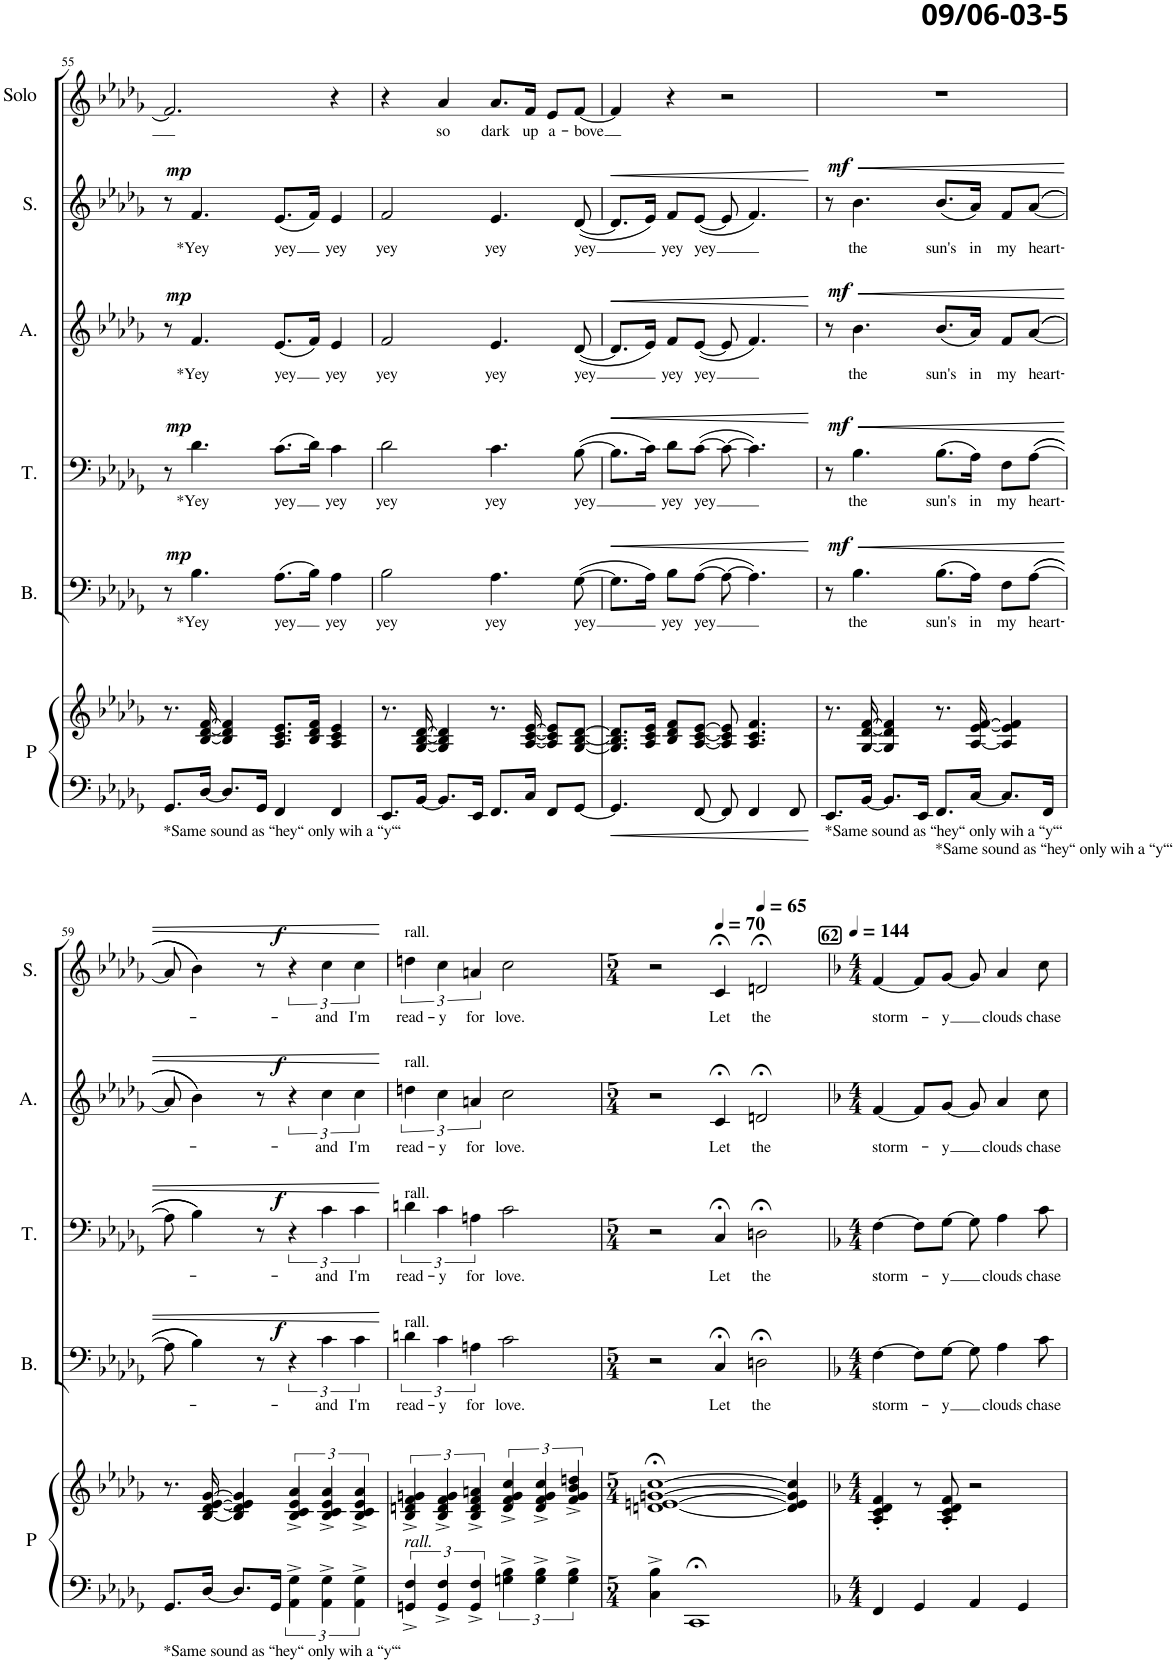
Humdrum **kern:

**kern	**kern	**kern	**text	**dynam	**kern	**text	**dynam	**kern	**text	**dynam	**kern	**text	**dynam	**kern	**text
*part6	*part6	*part5	*part5	*part5	*part4	*part4	*part4	*part3	*part3	*part3	*part2	*part2	*part2	*part1	*part1
*staff7	*staff6	*staff5	*staff5	*staff5	*staff4	*staff4	*staff4	*staff3	*staff3	*staff3	*staff2	*staff2	*staff2	*staff1	*staff1
*I"Piano	*	*I"Bas	*	*	*I"Tenor	*	*	*I"Alt	*	*	*I"Sopr.	*	*	*I"Solo	*
*I'P	*	*I'B.	*	*	*I'T.	*	*	*I'A.	*	*	*I'S.	*	*	*I'Solo	*
!!LO:PB:g=z
*clefF4	*clefG2	*clefF4	*	*	*clefF4	*	*	*clefG2	*	*	*clefG2	*	*	*clefG2	*
*	*	*	*	*	*	*	*	*	*	*	*	*	*	*Trd1c2	*
*k[b-e-a-d-g-]	*k[b-e-a-d-g-]	*k[b-e-a-d-g-]	*	*	*k[b-e-a-d-g-]	*	*	*k[b-e-a-d-g-]	*	*	*k[b-e-a-d-g-]	*	*	*k[b-e-a-d-g-]	*
*M4/4	*M4/4	*M4/4	*	*	*M4/4	*	*	*M4/4	*	*	*M4/4	*	*	*M4/4	*
*met(c)	*met(c)	*met(c)	*	*	*met(c)	*	*	*met(c)	*	*	*met(c)	*	*	*met(c)	*
=55	=55	=55	=55	=55	=55	=55	=55	=55	=55	=55	=55	=55	=55	=55	=55
!LO:TX:b:t=*Same sound as “hey“ only wih a “y“‘	!	!	!	!	!	!	!	!	!	!	!	!	!	!	!
8.GG-/L	8.r	8r	.	.	8r	.	.	8r	.	.	8r	.	.	2.f/]	.
!	!	!	!LO:LY:b	!LO:DY:a	!	!LO:LY:b	!LO:DY:a	!	!LO:LY:b	!LO:DY:a	!	!LO:LY:b	!LO:DY:a	!	!
.	.	4.B-\	\*Yey	mp	4.d-\	\*Yey	mp	4.f/	\*Yey	mp	4.f/	\*Yey	mp	.	.
[16D-/Jk	[16B-/ [16d-/ [16f/	.	.	.	.	.	.	.	.	.	.	.	.	.	.
8.D-/L]	4B-/] 4d-/] 4f/]	.	.	.	.	.	.	.	.	.	.	.	.	.	.
16GG-/Jk	.	.	.	.	.	.	.	.	.	.	.	.	.	.	.
!	!	!	!LO:LY:b	!	!	!LO:LY:b	!	!	!LO:LY:b	!	!	!LO:LY:b	!	!	!
4FF/	8.A-/ 8.c/ 8.e-/L	(8.A-\L	yey	.	(8.c\L	yey	.	(8.e-/L	yey	.	(8.e-/L	yey	.	.	.
.	16B-/ 16d-/ 16f/Jk	16B-\Jk)	.	.	16d-\Jk)	.	.	16f/Jk)	.	.	16f/Jk)	.	.	.	.
!	!	!	!LO:LY:b	!	!	!LO:LY:b	!	!	!LO:LY:b	!	!	!LO:LY:b	!	!	!
4FF/	4A-/ 4c/ 4e-/	4A-\	yey	.	4c\	yey	.	4e-/	yey	.	4e-/	yey	.	4r	.
=56	=56	=56	=56	=56	=56	=56	=56	=56	=56	=56	=56	=56	=56	=56	=56
!	!	!	!LO:LY:b	!	!	!LO:LY:b	!	!	!LO:LY:b	!	!	!LO:LY:b	!	!	!
8.EE-/L	8.r	2B-\	yey	.	2d-\	yey	.	2f/	yey	.	2f/	yey	.	4r	.
[16BB-/Jk	[16G-/ [16B-/ [16d-/	.	.	.	.	.	.	.	.	.	.	.	.	.	.
!	!	!	!	!	!	!	!	!	!	!	!	!	!	!	!LO:LY:b
8.BB-/L]	4G-/] 4B-/] 4d-/]	.	.	.	.	.	.	.	.	.	.	.	.	4a-/	so
16EE-/Jk	.	.	.	.	.	.	.	.	.	.	.	.	.	.	.
!	!	!	!LO:LY:b	!	!	!LO:LY:b	!	!	!LO:LY:b	!	!	!LO:LY:b	!	!	!LO:LY:b
8.FF/L	8.r	4.A-\	yey	.	4.c\	yey	.	4.e-/	yey	.	4.e-/	yey	.	8.a-/L	dark
!	!	!	!	!	!	!	!	!	!	!	!	!	!	!	!LO:LY:b
16C/Jk	[16A-/ [16c/ [16e-/	.	.	.	.	.	.	.	.	.	.	.	.	16f/Jk	up
!	!	!	!	!	!	!	!	!	!	!	!	!	!	!	!LO:LY:b
8FF/L	8A-/] 8c/] 8e-/]L	.	.	.	.	.	.	.	.	.	.	.	.	8e-/L	a-
!	!	!	!LO:LY:b	!	!	!LO:LY:b	!	!	!LO:LY:b	!	!	!LO:LY:b	!	!	!LO:LY:b
[8GG-/J	[8G-/ [8B-/ [8d-/J	([8G-\	yey	.	([8B-\	yey	.	([8d-/	yey	.	([8d-/	yey	.	[8f/J	-bove
=57	=57	=57	=57	=57	=57	=57	=57	=57	=57	=57	=57	=57	=57	=57	=57
!	!	!	!	!LO:HP:b	!	!	!LO:HP:b	!	!	!LO:HP:b	!	!	!LO:HP:b	!	!
4.GG-/]	8.G-/] 8.B-/] 8.d-/]L	8.G-\L]	.	<	8.B-\L]	.	<	8.d-/L]	.	<	8.d-/L]	.	<	4f/]	.
.	16A-/ 16c/ 16e-/Jk	16A-\Jk)	.	.	16c\Jk)	.	.	16e-/Jk)	.	.	16e-/Jk)	.	.	.	.
!	!	!	!LO:LY:b	!	!	!LO:LY:b	!	!	!LO:LY:b	!	!	!LO:LY:b	!	!	!
.	8B-/ 8d-/ 8f/L	8B-\L	yey	.	8d-\L	yey	.	8f/L	yey	.	8f/L	yey	.	4r	.
!	!	!	!LO:LY:b	!	!	!LO:LY:b	!	!	!LO:LY:b	!	!	!LO:LY:b	!	!	!
[8FF/	[8A-/ [8c/ [8e-/J	([8A-\J	yey	.	([8c\J	yey	.	([8e-/J	yey	.	([8e-/J	yey	.	.	.
8FF/]	8A-/] 8c/] 8e-/]	8A-\_	.	.	8c\_	.	.	8e-/]	.	.	8e-/]	.	.	2r	.
4FF/	4.A-/ 4.c/ 4.f/	4.A-\])	.	.	4.c\])	.	.	4.f/)	.	.	4.f/)	.	.	.	.
8FF/	.	.	.	.	.	.	.	.	.	.	.	.	.	.	.
.	.	.	.	[	.	.	[	.	.	[	.	.	[	.	.
=58	=58	=58	=58	=58	=58	=58	=58	=58	=58	=58	=58	=58	=58	=58	=58
!LO:TX:b:t=*Same sound as “hey“ only wih a “y“‘	!	!	!	!	!	!	!	!	!	!	!	!	!	!	!
8.EE-/L	8.r	8r	.	.	8r	.	.	8r	.	.	8r	.	.	1r	.
!	!	!	!LO:LY:b	!LO:HP:b	!	!LO:LY:b	!LO:HP:b	!	!LO:LY:b	!LO:HP:b	!	!LO:LY:b	!LO:HP:b	!	!
!	!	!	!	!LO:DY:n=1:a	!	!	!LO:DY:n=1:a	!	!	!LO:DY:n=1:a	!	!	!LO:DY:n=1:a	!	!
.	.	4.B-\	the	< mf	4.B-\	the	< mf	4.b-\	the	< mf	4.b-\	the	< mf	.	.
[16BB-/Jk	[16G-/ [16d-/ [16f/	.	.	.	.	.	.	.	.	.	.	.	.	.	.
8.BB-/L]	4G-/] 4d-/] 4f/]	.	.	.	.	.	.	.	.	.	.	.	.	.	.
16EE-/Jk	.	.	.	.	.	.	.	.	.	.	.	.	.	.	.
!LO:TX:b:t=*Same sound as “hey“ only wih a “y“‘	!	!	!	!	!	!	!	!	!	!	!	!	!	!	!
!	!	!	!LO:LY:b	!	!	!LO:LY:b	!	!	!LO:LY:b	!	!	!LO:LY:b	!	!	!
8.FF/L	8.r	(8.B-\L	sun's	.	(8.B-\L	sun's	.	(8.b-/L	sun's	.	(8.b-/L	sun's	.	.	.
!	!	!	!LO:LY:b	!	!	!LO:LY:b	!	!	!LO:LY:b	!	!	!LO:LY:b	!	!	!
[16C/Jk	[16A-/ [16e-/ [16f/	16A-\Jk)	in	.	16A-\Jk)	in	.	16a-/Jk)	in	.	16a-/Jk)	in	.	.	.
!	!	!	!LO:LY:b	!	!	!LO:LY:b	!	!	!LO:LY:b	!	!	!LO:LY:b	!	!	!
8.C/L]	4A-/] 4e-/] 4f/]	8F\L	my	.	8F\L	my	.	8f/L	my	.	8f/L	my	.	.	.
!	!	!	!LO:LY:b	!	!	!LO:LY:b	!	!	!LO:LY:b	!	!	!LO:LY:b	!	!	!
.	.	(([8A-\J	heart-	.	(([8A-\J	heart-	.	(([8a-/J	heart-	.	(([8a-/J	heart-	.	.	.
16FF/Jk	.	.	.	.	.	.	.	.	.	.	.	.	.	.	.
!!LO:LB:g=z
=59	=59	=59	=59	=59	=59	=59	=59	=59	=59	=59	=59	=59	=59	=59	=59
!LO:TX:b:t=*Same sound as “hey“ only wih a “y“‘	!	!	!	!	!	!	!	!	!	!	!	!	!	!	!
8.GG-/L	8.r	8A-\]	.	.	8A-\]	.	.	8a-/]	.	.	8a-/]	.	.	1r	.
.	.	4B-\))	.	.	4B-\))	.	.	4b-\))	.	.	4b-\))	.	.	.	.
[16D-/Jk	[16B-/ [16d-/ [16e-/ [16g-/	.	.	.	.	.	.	.	.	.	.	.	.	.	.
8.D-/L]	4B-/] 4d-/] 4e-/] 4g-/]	.	.	.	.	.	.	.	.	.	.	.	.	.	.
.	.	8r	.	.	8r	.	.	8r	.	.	8r	.	.	.	.
16GG-/Jk	.	.	.	.	.	.	.	.	.	.	.	.	.	.	.
!	!	!	!	!LO:DY:a	!	!	!LO:DY:a	!	!	!LO:DY:a	!	!	!LO:DY:a	!	!
6AA-\^ 6G-\^	6B-/^ 6c/^ 6e-/^ 6a-/^	6r	.	f	6r	.	f	6r	.	f	6r	.	f	.	.
!	!	!	!LO:LY:b	!	!	!LO:LY:b	!	!	!LO:LY:b	!	!	!LO:LY:b	!	!	!
6AA-\^ 6G-\^	6B-/^ 6c/^ 6e-/^ 6a-/^	6c\	-and	.	6c\	-and	.	6cc\	-and	.	6cc\	-and	.	.	.
!	!	!	!LO:LY:b	!	!	!LO:LY:b	!	!	!LO:LY:b	!	!	!LO:LY:b	!	!	!
6AA-\^ 6G-\^	6B-/^ 6c/^ 6e-/^ 6a-/^	6c\	I'm	.	6c\	I'm	.	6cc\	I'm	.	6cc\	I'm	.	.	.
.	.	.	.	[	.	.	[	.	.	[	.	.	[	.	.
=60	=60	=60	=60	=60	=60	=60	=60	=60	=60	=60	=60	=60	=60	=60	=60
!	!	!	!	!	!	!	!	!	!	!	!LO:TX:a:t=rall.	!	!	!	!
!	!	!	!	!	!	!	!	!LO:TX:a:t=rall.	!	!	!	!	!	!	!
!	!	!	!	!	!LO:TX:a:t=rall.	!	!	!	!	!	!	!	!	!	!
!	!	!LO:TX:a:t=rall.	!	!	!	!	!	!	!	!	!	!	!	!	!
!	!LO:TX:b:i:t=rall.	!	!	!	!	!	!	!	!	!	!	!	!	!	!
!	!	!	!LO:LY:b	!	!	!LO:LY:b	!	!	!LO:LY:b	!	!	!LO:LY:b	!	!	!
6GGn/^ 6F/^	6B-/^ 6dn/^ 6f/^ 6gn/^	6dn\	read-	.	6dn\	read-	.	6ddn\	read-	.	6ddn\	read-	.	1r	.
!	!	!	!LO:LY:b	!	!	!LO:LY:b	!	!	!LO:LY:b	!	!	!LO:LY:b	!	!	!
6GG/^ 6F/^	6B-/^ 6d/^ 6f/^ 6g/^	6c\	-y	.	6c\	-y	.	6cc\	-y	.	6cc\	-y	.	.	.
!	!	!	!LO:LY:b	!	!	!LO:LY:b	!	!	!LO:LY:b	!	!	!LO:LY:b	!	!	!
6GG/^ 6F/^	6B-/^ 6d/^ 6f/^ 6an/^	6An\	for	.	6An\	for	.	6an/	for	.	6an/	for	.	.	.
!	!	!	!LO:LY:b	!	!	!LO:LY:b	!	!	!LO:LY:b	!	!	!LO:LY:b	!	!	!
6Gn\^ 6B-\^	6d/^ 6f/^ 6g/^ 6cc/^	2c\	love.	.	2c\	love.	.	2cc\	love.	.	2cc\	love.	.	.	.
6G\^ 6B-\^	6d/^ 6f/^ 6g/^ 6cc/^	.	.	.	.	.	.	.	.	.	.	.	.	.	.
6G\^ 6B-\^	6f/^ 6g/^ 6b-/^ 6ddn/^	.	.	.	.	.	.	.	.	.	.	.	.	.	.
=61	=61	=61	=61	=61	=61	=61	=61	=61	=61	=61	=61	=61	=61	=61	=61
*M5/4	*M5/4	*M5/4	*	*	*M5/4	*	*	*M5/4	*	*	*M5/4	*	*	*M5/4	*
*	*	*	*	*	*	*	*	*	*	*	*	*	*	*^	*
*	*	*	*	*	*	*	*	*	*	*	*	*	*	*	*^	*
4C\^ 4B-\^	[1dn;< [1en;< [1gn;< [1cc;<	2r	.	.	2r	.	.	2r	.	.	2r	.	.	1r	2ryy	2.ryy	.
1CC;<	.	.	.	.	.	.	.	.	.	.	.	.	.	.	.	.	.
*	*	*	*	*	*	*	*	*	*	*	*	*	*	*MM70	*	*	*
!	!	!	!LO:LY:b	!	!	!LO:LY:b	!	!	!LO:LY:b	!	!	!LO:LY:b	!	!	!	!	!
.	.	4C;</	Let	.	4C;</	Let	.	4c;</	Let	.	4c;</	Let	.	.	2.ryy	.	.
*	*	*	*	*	*	*	*	*	*	*	*	*	*	*MM65	*	*	*
!	!	!	!LO:LY:b	!	!	!LO:LY:b	!	!	!LO:LY:b	!	!	!LO:LY:b	!	!	!	!	!
.	.	2Dn;<\	the	.	2Dn;<\	the	.	2dn;</	the	.	2dn;</	the	.	.	.	2ryy	.
.	4d/] 4e/] 4g/] 4cc/]	.	.	.	.	.	.	.	.	.	.	.	.	4r	.	.	.
*	*	*	*	*	*	*	*	*	*	*	*	*	*	*v	*v	*v	*
=62	=62	=62	=62	=62	=62	=62	=62	=62	=62	=62	=62	=62	=62	=62	=62
!!LO:REH:place=s1:a:B:cj:fs=11:t=62
*k[b-]	*k[b-]	*k[b-]	*	*	*k[b-]	*	*	*k[b-]	*	*	*k[b-]	*	*	*k[b-]	*
*M4/4	*M4/4	*M4/4	*	*	*M4/4	*	*	*M4/4	*	*	*M4/4	*	*	*M4/4	*
*	*	*	*	*	*	*	*	*	*	*	*	*	*	*MM144	*
*	*	*	*	*	*	*	*	*	*	*	*	*	*	*^	*
*	*	*	*	*	*	*	*	*	*	*	*	*	*	*	*^	*
!	!	!	!LO:LY:b	!	!	!LO:LY:b	!	!	!LO:LY:b	!	!	!LO:LY:b	!	!	!	!	!
*	*	*	*	*	*	*	*	*	*	*	*	*	*	*v	*v	*v	*
4FF/	4A/' 4c/' 4d/' 4f/'	[4F\	storm-	.	[4F\	storm-	.	[4f/	storm-	.	[4f/	storm-	.	1r	.
4GG/	8r	8F\L]	.	.	8F\L]	.	.	8f/L]	.	.	8f/L]	.	.	.	.
!	!	!	!LO:LY:b	!	!	!LO:LY:b	!	!	!LO:LY:b	!	!	!LO:LY:b	!	!	!
.	8A/' 8c/' 8d/' 8f/'	[8G\J	-y	.	[8G\J	-y	.	[8g/J	-y	.	[8g/J	-y	.	.	.
4AA/	2r	8G\]	.	.	8G\]	.	.	8g/]	.	.	8g/]	.	.	.	.
!	!	!	!LO:LY:b	!	!	!LO:LY:b	!	!	!LO:LY:b	!	!	!LO:LY:b	!	!	!
.	.	4A\	clouds	.	4A\	clouds	.	4a/	clouds	.	4a/	clouds	.	.	.
4GG/	.	.	.	.	.	.	.	.	.	.	.	.	.	.	.
!	!	!	!LO:LY:b	!	!	!LO:LY:b	!	!	!LO:LY:b	!	!	!LO:LY:b	!	!	!
.	.	8c\	chase	.	8c\	chase	.	8cc\	chase	.	8cc\	chase	.	.	.
=	=	=	=	=	=	=	=	=	=	=	=	=	=	=	=
*-	*-	*-	*-	*-	*-	*-	*-	*-	*-	*-	*-	*-	*-	*-	*-
